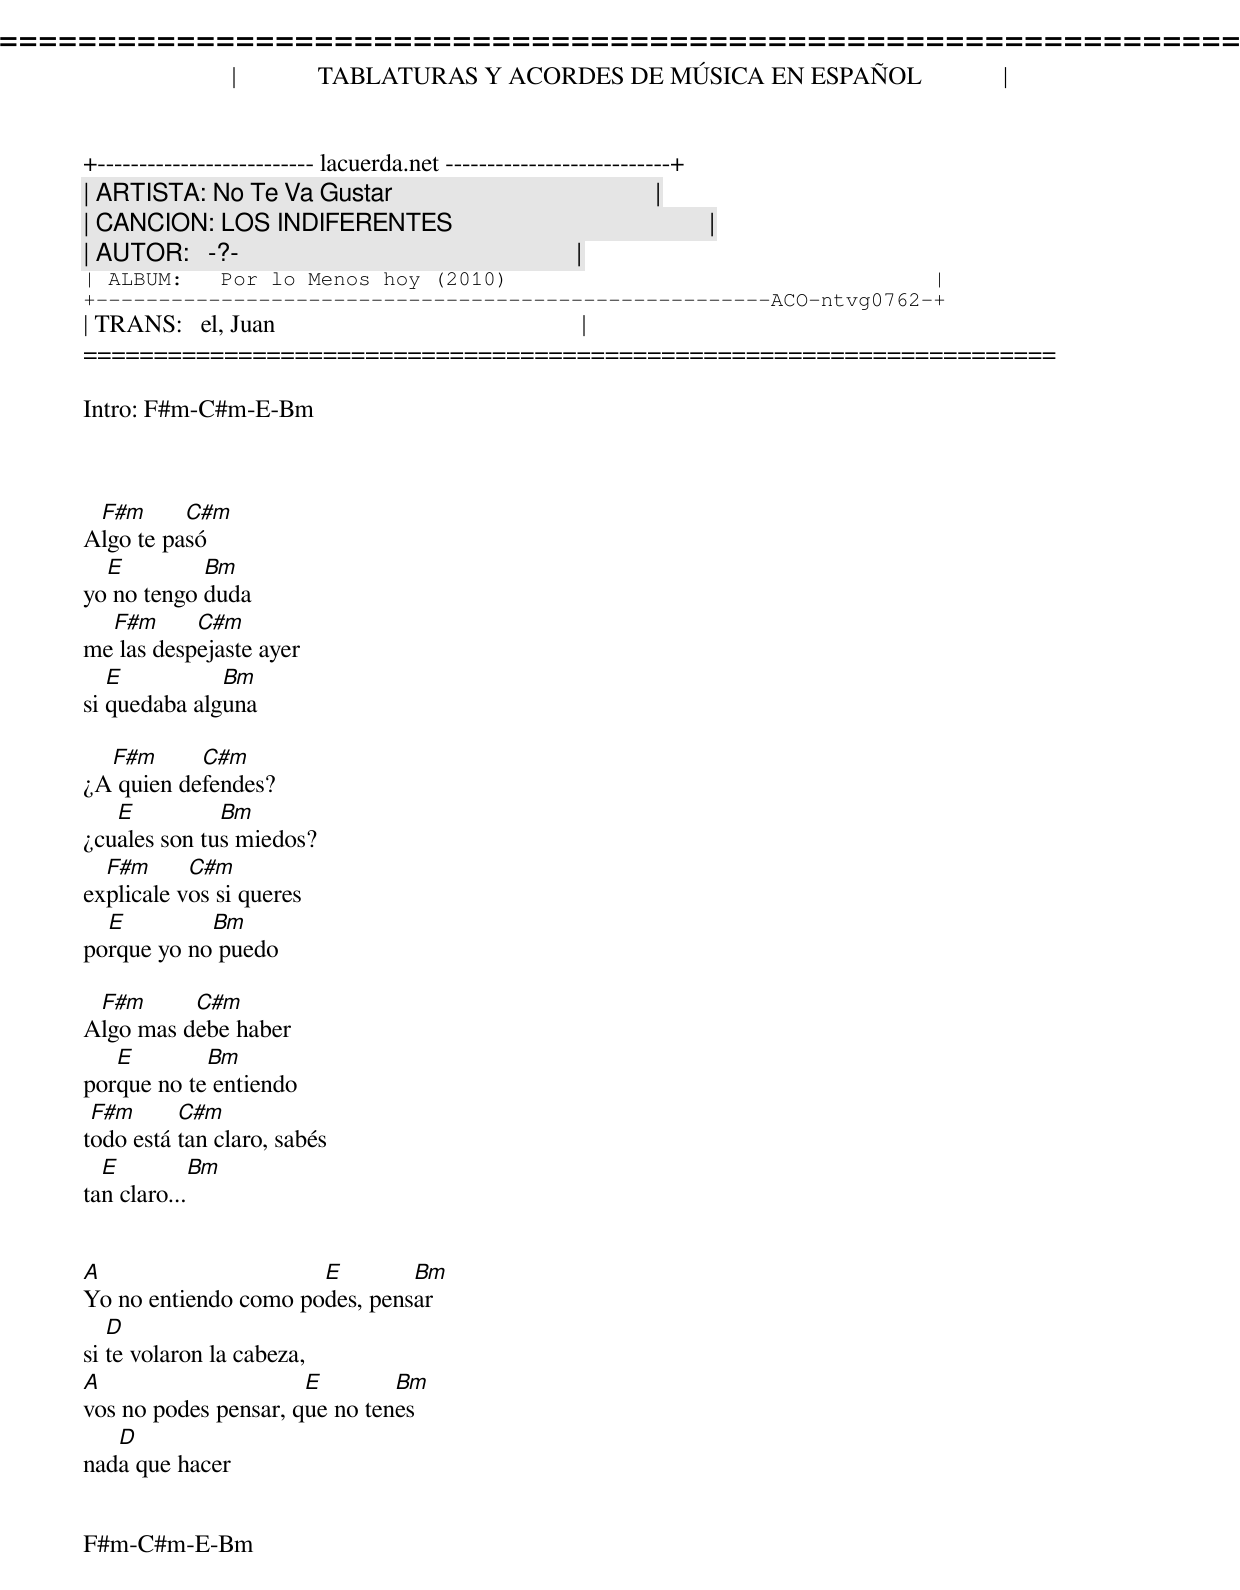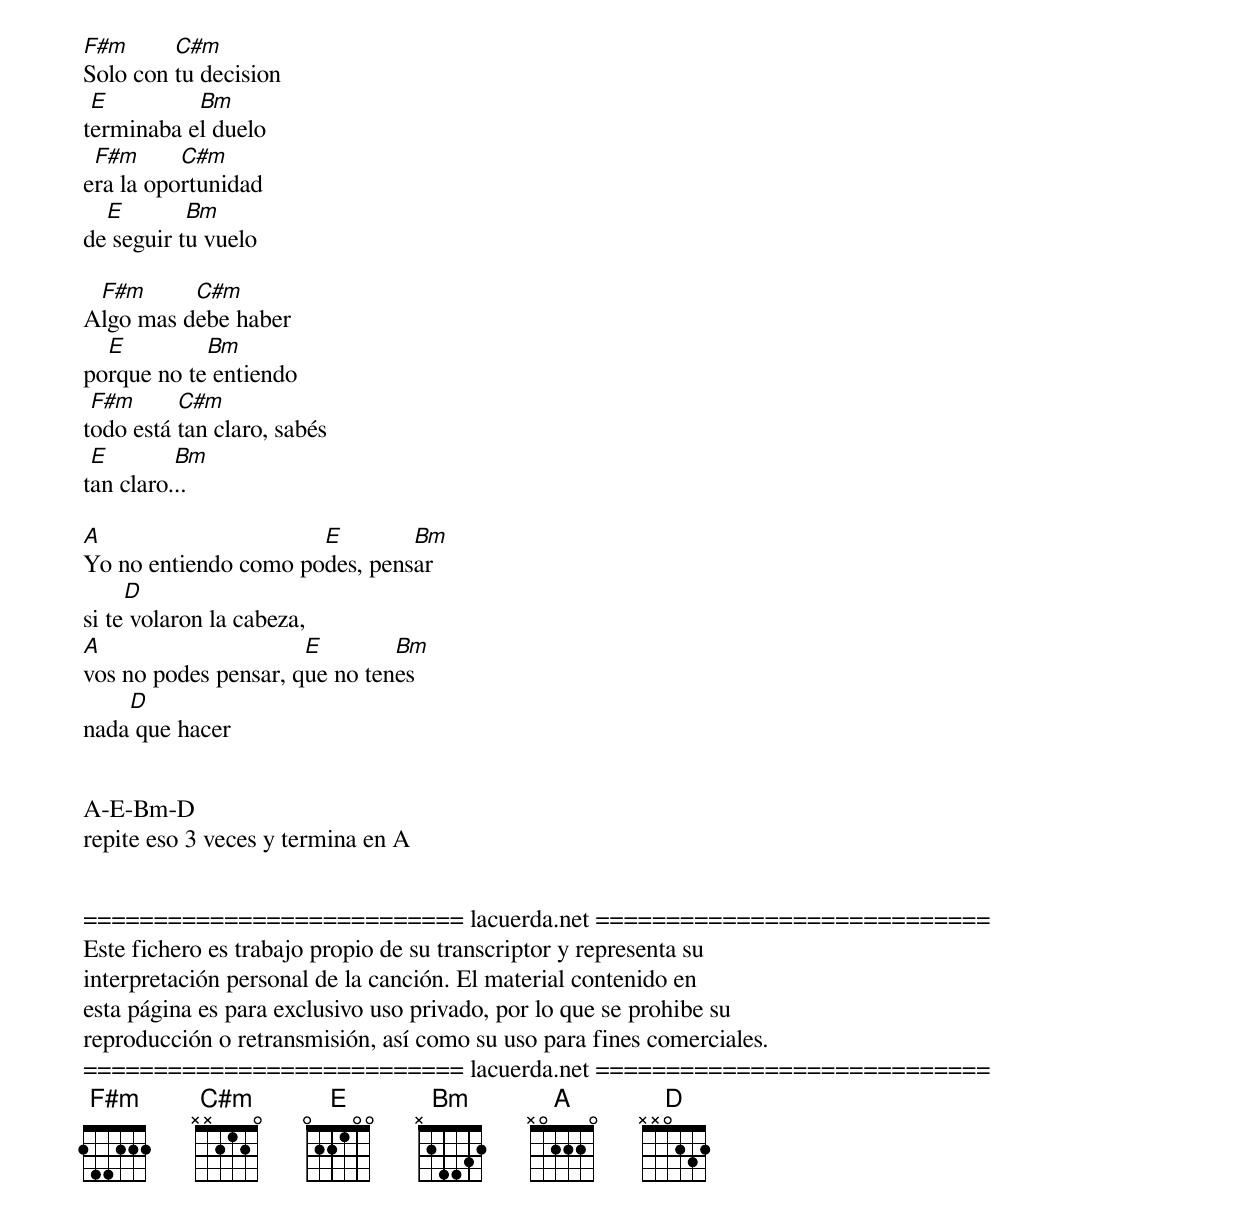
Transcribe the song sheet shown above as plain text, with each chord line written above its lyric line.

=====================================================================
|             TABLATURAS Y ACORDES DE MÚSICA EN ESPAÑOL             |
+-------------------------- lacuerda.net ---------------------------+
| ARTISTA: No Te Va Gustar                                          |
| CANCION: LOS INDIFERENTES                                         |
| AUTOR:   -?-                                                      |
| ALBUM:   Por lo Menos hoy (2010)                                  |
+------------------------------------------------------ACO-ntvg0762-+
| TRANS:   el, Juan                                                 |
=====================================================================

Intro: F#m-C#m-E-Bm



 F#m      C#m
Algo te pasó
  E         Bm
yo no tengo duda
  F#m      C#m
me las despejaste ayer
   E          Bm
si quedaba alguna

  F#m      C#m
¿A quien defendes?
   E          Bm
¿cuales son tus miedos?
  F#m      C#m
explicale vos si queres
  E         Bm
porque yo no puedo

 F#m      C#m
Algo mas debe haber
   E        Bm
porque no te entiendo
 F#m      C#m
todo está tan claro, sabés
  E         Bm
tan claro...


A                     E        Bm
Yo no entiendo como podes, pensar
   D
si te volaron la cabeza,
A                     E        Bm
vos no podes pensar, que no tenes
   D
nada que hacer


F#m-C#m-E-Bm



F#m      C#m
Solo con tu decision
 E         Bm
terminaba el duelo
 F#m      C#m
era la oportunidad
  E        Bm
de seguir tu vuelo

 F#m      C#m
Algo mas debe haber
  E         Bm
porque no te entiendo
 F#m      C#m
todo está tan claro, sabés
 E        Bm
tan claro...

A                     E        Bm
Yo no entiendo como podes, pensar
     D
si te volaron la cabeza,
A                     E        Bm
vos no podes pensar, que no tenes
    D
nada que hacer


A-E-Bm-D
repite eso 3 veces y termina en A


=========================== lacuerda.net ============================
Este fichero es trabajo propio de su transcriptor y representa su
interpretación personal de la canción. El material contenido en
esta página es para exclusivo uso privado, por lo que se prohibe su
reproducción o retransmisión, así como su uso para fines comerciales.
=========================== lacuerda.net ============================
